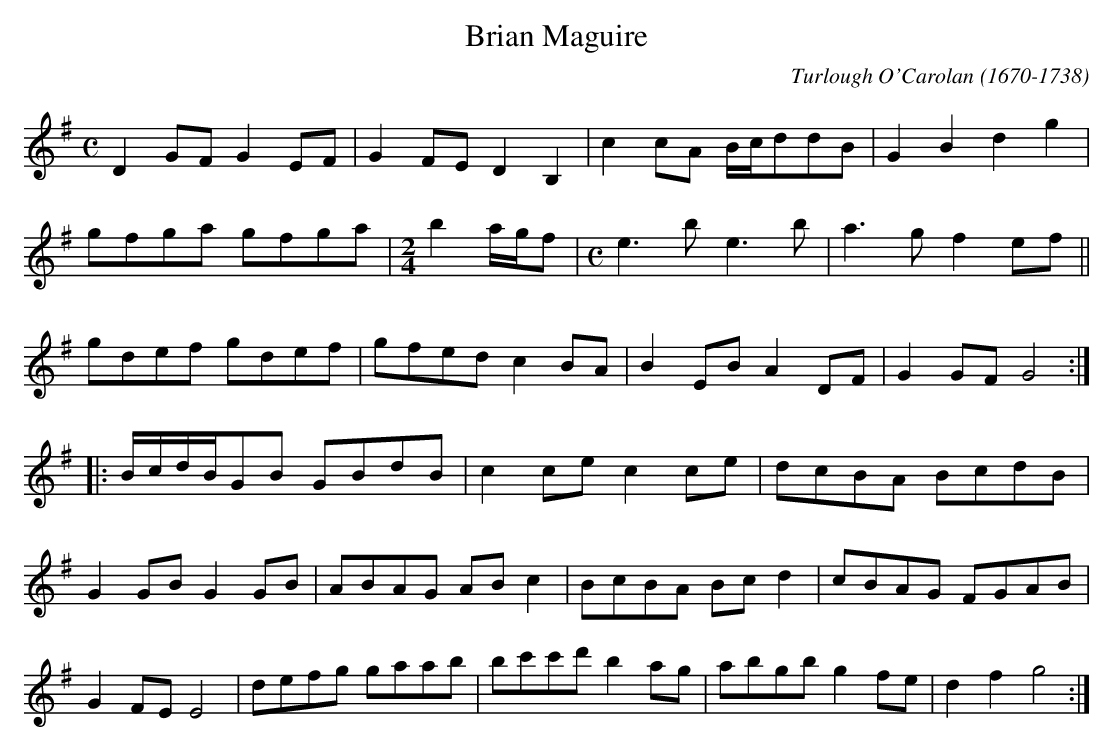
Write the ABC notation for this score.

X:1Bocc
T:Brian Maguire
C:Turlough O'Carolan (1670-1738)
M:C
L:1/8
K:G
D2GF G2EF|G2FE D2B,2|c2cA B/2c/2ddB|G2B2d2g2|
gfga gfga|[M:2/4][L:1/16]b4agf2|[M:C][L:1/8]e3b e3b|a3g f2ef||
gdef gdef|gfed c2BA|B2EB A2DF|G2GF G4:|
|:B/2c/2d/2B/2GB GBdB|c2ce c2ce|dcBA BcdB|
G2GB G2GB|ABAG AB c2|BcBA Bc d2|cBAG FGAB|
G2FE E4|defg gaab|bc'c'd' b2ag|abgb g2fe|d2f2g4:|
